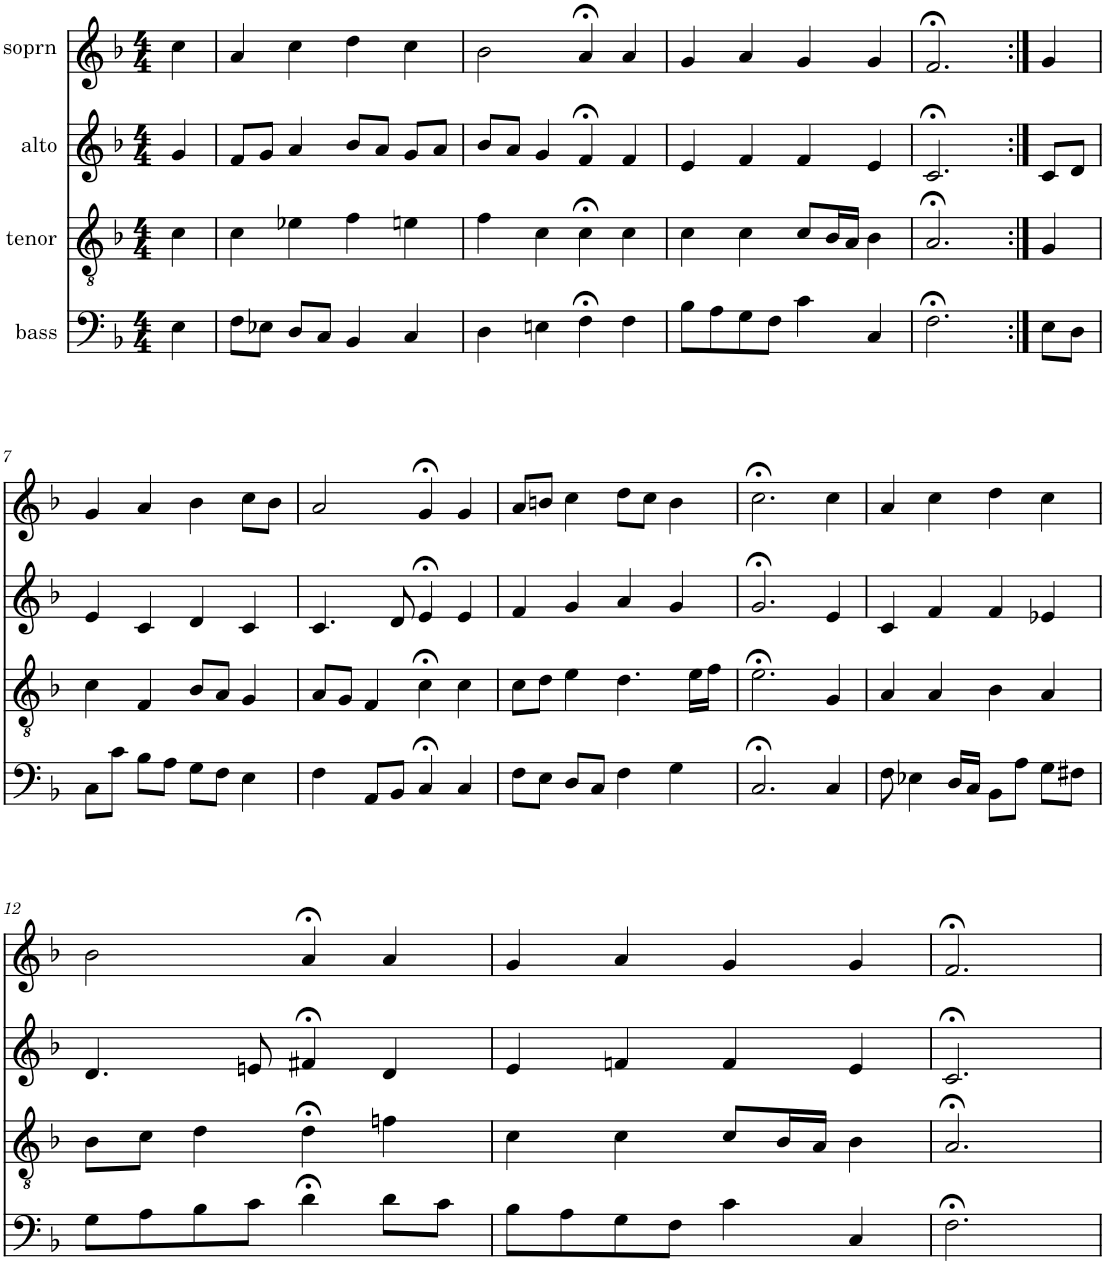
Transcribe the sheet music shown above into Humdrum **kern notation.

**kern	**kern	**kern	**kern
*part4	*part3	*part2	*part1
*staff4	*staff3	*staff2	*staff1
*I"bass	*I"tenor	*I"alto	*I"soprn
*clefF4	*clefGv2	*clefG2	*clefG2
*k[b-]	*k[b-]	*k[b-]	*k[b-]
*F:	*F:	*F:	*F:
*M4/4	*M4/4	*M4/4	*M4/4
=1	=1	=1	=1
4E\	4c\	4g/	4cc\
=2	=2	=2	=2
8F\L	4c\	8f/L	4a/
8E-X\J	.	8g/J	.
8D/L	4e-X\	4a/	4cc\
8C/J	.	.	.
4BB-/	4f\	8b-/L	4dd\
.	.	8a/J	.
4C/	4en\	8g/L	4cc\
.	.	8a/J	.
=3	=3	=3	=3
4D\	4f\	8b-/L	2b-\
.	.	8a/J	.
4En\	4c\	4g/	.
4F;<\	4c;<\	4f;</	4a;</
4F\	4c\	4f/	4a/
=4	=4	=4	=4
8B-\L	4c\	4e/	4g/
8A\	.	.	.
8G\	4c\	4f/	4a/
8F\J	.	.	.
4c\	8c/L	4f/	4g/
.	16B-/L	.	.
.	16A/JJ	.	.
4C/	4B-\	4e/	4g/
=5	=5	=5	=5
2.F;<\	2.A;</	2.c;</	2.f;</
=6:|!	=6:|!	=6:|!	=6:|!
8E\L	4G/	8c/L	4g/
8D\J	.	8d/J	.
!!LO:LB:g=z
=7	=7	=7	=7
8C\L	4c\	4e/	4g/
8c\J	.	.	.
8B-\L	4F/	4c/	4a/
8A\J	.	.	.
8G\L	8B-/L	4d/	4b-\
8F\J	8A/J	.	.
4E\	4G/	4c/	8cc\L
.	.	.	8b-\J
=8	=8	=8	=8
4F\	8A/L	4.c/	2a/
.	8G/J	.	.
8AA/L	4F/	.	.
8BB-/J	.	8d/	.
4C;</	4c;<\	4e;</	4g;</
4C/	4c\	4e/	4g/
=9	=9	=9	=9
8F\L	8c\L	4f/	8a/L
8E\J	8d\J	.	8bn/J
8D/L	4e\	4g/	4cc\
8C/J	.	.	.
4F\	4.d\	4a/	8dd\L
.	.	.	8cc\J
4G\	.	4g/	4b\
.	16e\LL	.	.
.	16f\JJ	.	.
=10	=10	=10	=10
2.C;</	2.e;<\	2.g;</	2.cc;<\
4C/	4G/	4e/	4cc\
=11	=11	=11	=11
8F\	4A/	4c/	4a/
4E-X\	.	.	.
.	4A/	4f/	4cc\
16D/LL	.	.	.
16C/JJ	.	.	.
8BB-\L	4B-\	4f/	4dd\
8A\J	.	.	.
8G\L	4A/	4e-X/	4cc\
8F#X\J	.	.	.
!!LO:LB:g=z
=12	=12	=12	=12
8G\L	8B-\L	4.d/	2b-\
8A\	8c\J	.	.
8B-\	4d\	.	.
8c\J	.	8en/	.
4d;<\	4d;<\	4f#X;</	4a;</
8d\L	4fn\	4d/	4a/
8c\J	.	.	.
=13	=13	=13	=13
8B-\L	4c\	4e/	4g/
8A\	.	.	.
8G\	4c\	4fn/	4a/
8F\J	.	.	.
4c\	8c/L	4f/	4g/
.	16B-/L	.	.
.	16A/JJ	.	.
4C/	4B-\	4e/	4g/
=14	=14	=14	=14
2.F;<\	2.A;</	2.c;</	2.f;</
=	=	=	=
*-	*-	*-	*-
